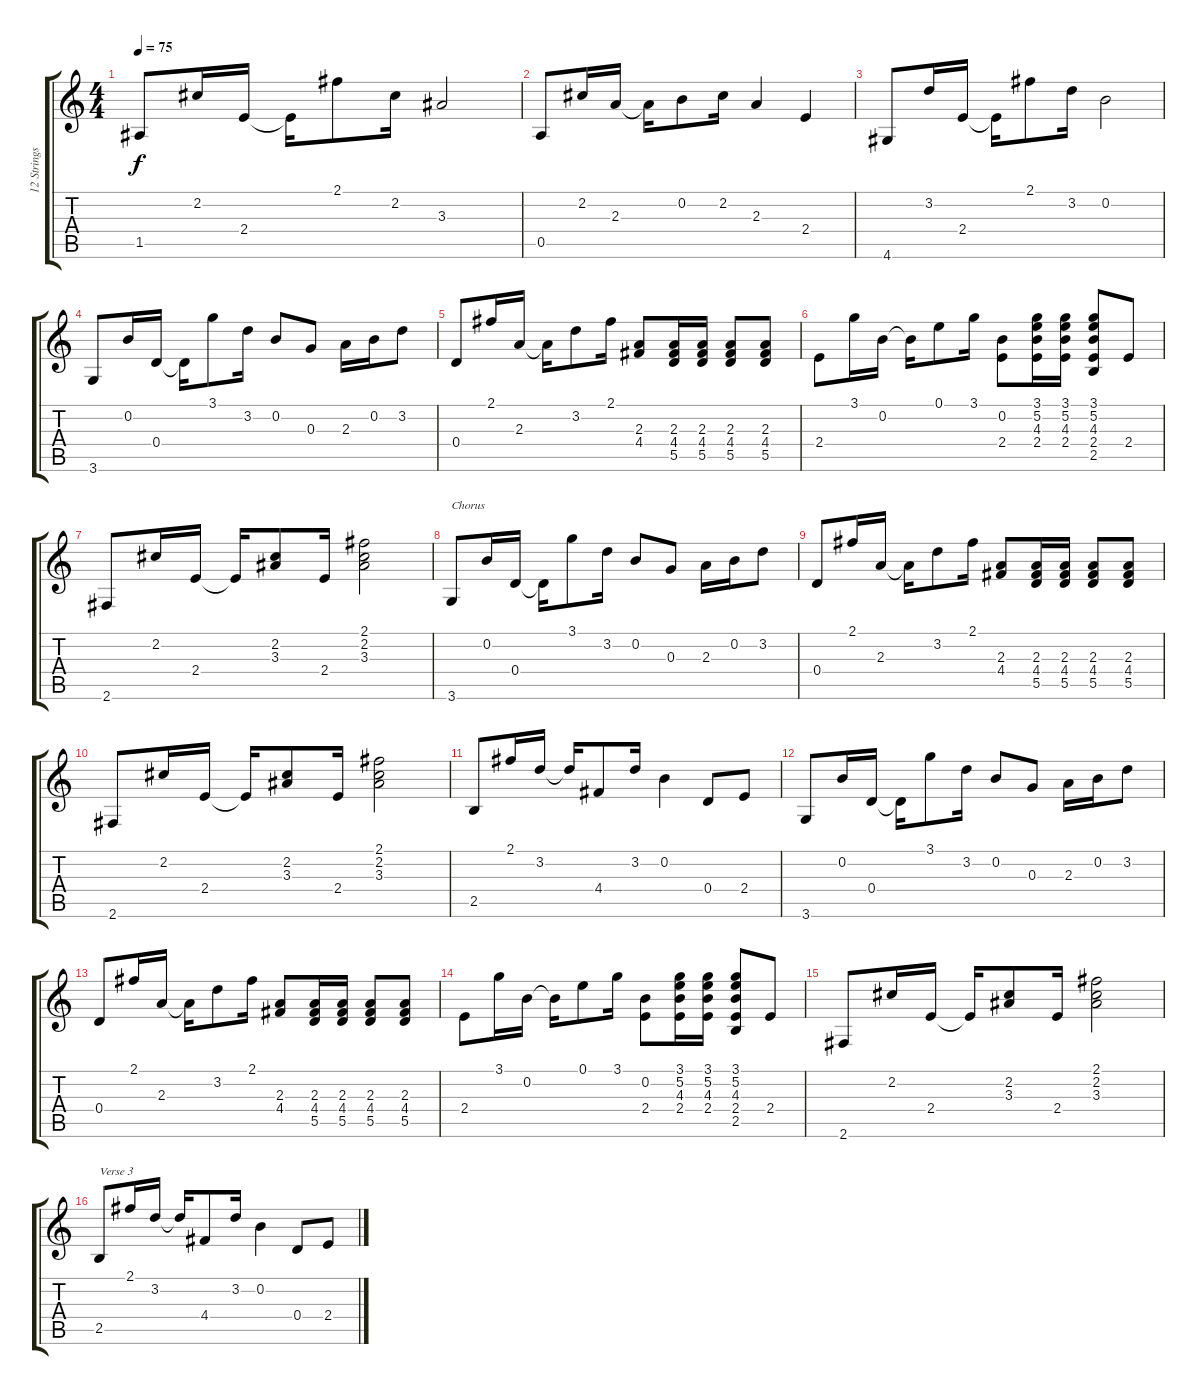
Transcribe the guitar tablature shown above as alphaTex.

\track ("12 Strings Capo 2nd" "12 Strings") {instrument acousticguitarsteel}
\staff {score tabs}
\tuning (E4 B3 G3 D3 A2 E2) {hide}
\ts (4 4)
\tempo 75
\clef g2
\ks c
1.5.8{dy f} 2.2.16 2.4.16 2.4{t}.16 2.1.8 2.2.16 3.3.2 |
0.5.8 2.2.16 2.3.16 2.3{t}.16 0.2.8 2.2.16 2.3.4 2.4.4 |
4.6.8 3.2.16 2.4.16 2.4{t}.16 2.1.8 3.2.16 0.2.2 |
3.6.8 0.2.16 0.4.16 0.4{t}.16 3.1.8 3.2.16 0.2.8 0.3.8 2.3.16 0.2.16 3.2.8 |
0.4.8 2.1.16 2.3.16 2.3{t}.16 3.2.8 2.1.16 (2.3 4.4).8 (2.3 4.4 5.5).16 (2.3 4.4 5.5).16 (2.3 4.4 5.5).8 (2.3 4.4 5.5).8 |
2.4.8 3.1.16 0.2.16 0.2{t}.16 0.1.8 3.1.16 (0.2 2.4).8 (3.1 5.2 4.3 2.4).16 (3.1 5.2 4.3 2.4).16 (3.1 5.2 4.3 2.4 2.5).8 2.4.8 |
2.6.8 2.2.16 2.4.16 2.4{t}.16 (2.2 3.3).8 2.4.16 (2.1 2.2 3.3).2 |
3.6.8{txt "Chorus"} 0.2.16 0.4.16 0.4{t}.16 3.1.8 3.2.16 0.2.8 0.3.8 2.3.16 0.2.16 3.2.8 |
0.4.8 2.1.16 2.3.16 2.3{t}.16 3.2.8 2.1.16 (2.3 4.4).8 (2.3 4.4 5.5).16 (2.3 4.4 5.5).16 (2.3 4.4 5.5).8 (2.3 4.4 5.5).8 |
2.6.8 2.2.16 2.4.16 2.4{t}.16 (2.2 3.3).8 2.4.16 (2.1 2.2 3.3).2 |
2.5.8 2.1.16 3.2.16 3.2{t}.16 4.4.8 3.2.16 0.2.4 0.4.8 2.4.8 |
3.6.8 0.2.16 0.4.16 0.4{t}.16 3.1.8 3.2.16 0.2.8 0.3.8 2.3.16 0.2.16 3.2.8 |
0.4.8 2.1.16 2.3.16 2.3{t}.16 3.2.8 2.1.16 (2.3 4.4).8 (2.3 4.4 5.5).16 (2.3 4.4 5.5).16 (2.3 4.4 5.5).8 (2.3 4.4 5.5).8 |
2.4.8 3.1.16 0.2.16 0.2{t}.16 0.1.8 3.1.16 (0.2 2.4).8 (3.1 5.2 4.3 2.4).16 (3.1 5.2 4.3 2.4).16 (3.1 5.2 4.3 2.4 2.5).8 2.4.8 |
2.6.8 2.2.16 2.4.16 2.4{t}.16 (2.2 3.3).8 2.4.16 (2.1 2.2 3.3).2 |
2.5.8{txt "Verse 3"} 2.1.16 3.2.16 3.2{t}.16 4.4.8 3.2.16 0.2.4 0.4.8 2.4.8
